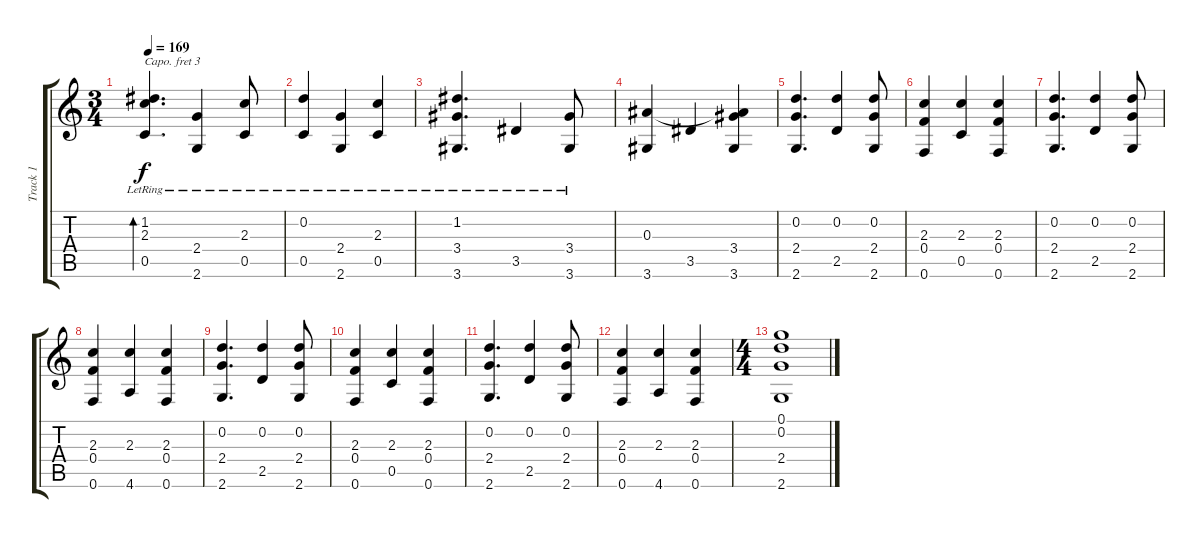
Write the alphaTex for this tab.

\track ("Track 1" "Track 1") {instrument acousticguitarsteel}
\staff {score tabs}
\capo 3
\tuning (E4 B3 G3 D3 A2 D2) {hide}
\ts (3 4)
\tempo 169
\clef g2
\ks c
(1.2{lr} 2.3{lr} 0.5{lr}).4{d bd 60 dy f} (2.4{lr} 2.6{lr}).4 (2.3{lr} 0.5).8 |
(0.2{lr} 0.5{lr}).4 (2.4{lr} 2.6).4 (2.3{lr} 0.5{lr}).4 |
(1.2{lr} 3.4{lr} 3.6{lr}).4{d} 3.5{lr}.4 (3.4{lr} 3.6).8 |
(0.3 3.6).4 3.5.4 (0.3{t} 3.4 3.6).4 |
(0.2 2.4 2.6).4{d} (0.2 2.5).4 (0.2 2.4 2.6).8 |
(2.3 0.4 0.6).4 (2.3 0.5).4 (2.3 0.4 0.6).4 |
(0.2 2.4 2.6).4{d} (0.2 2.5).4 (0.2 2.4 2.6).8 |
(2.3 0.4 0.6).4 (2.3 4.6).4 (2.3 0.4 0.6).4 |
(0.2 2.4 2.6).4{d} (0.2 2.5).4 (0.2 2.4 2.6).8 |
(2.3 0.4 0.6).4 (2.3 0.5).4 (2.3 0.4 0.6).4 |
(0.2 2.4 2.6).4{d} (0.2 2.5).4 (0.2 2.4 2.6).8 |
(2.3 0.4 0.6).4 (2.3 4.6).4 (2.3 0.4 0.6).4 |
\ts (4 4)
(0.1 0.2 2.4 2.6).1
